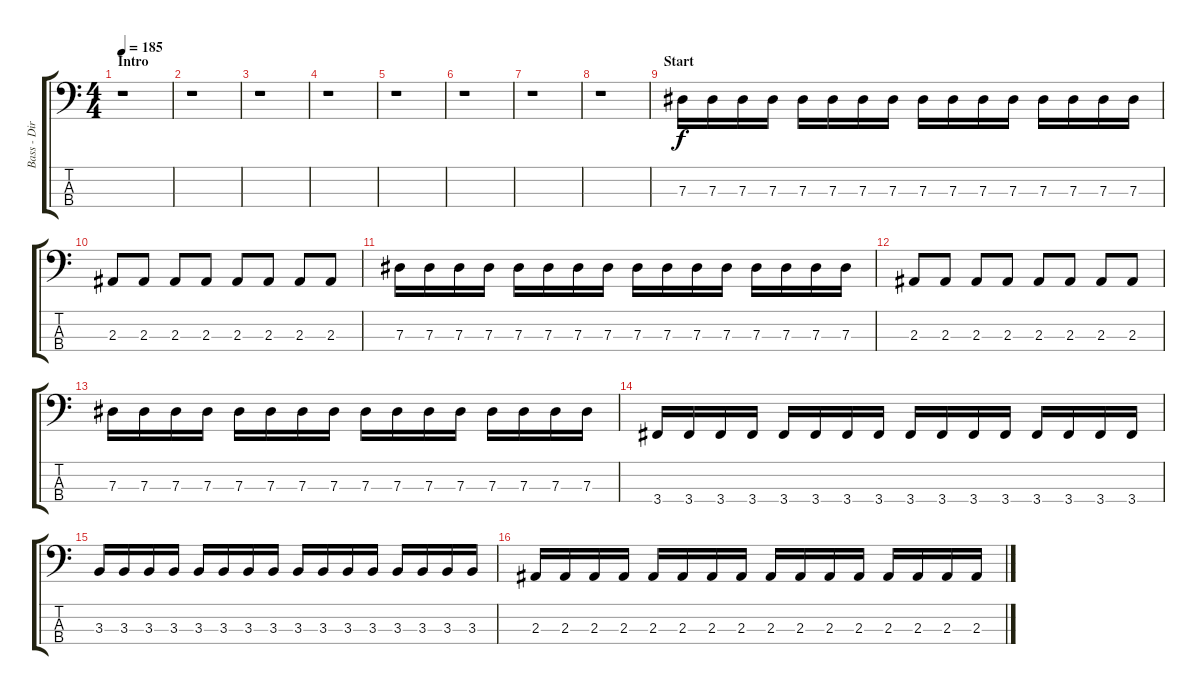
\track ("Bass - Dirk Schlächter" "Bass - Dir") {instrument electricbassfinger}
\staff {score tabs}
\tuning (Gb2 Db2 Ab1 Eb1) {hide}
\ts (4 4)
\section ("" "Intro")
\tempo 185
\clef f4
\ks c
r.1{dy f instrument electricbassfinger} |
r.1 |
r.1 |
r.1 |
r.1 |
r.1 |
r.1 |
r.1 |
\section ("" "Start")
7.3.16 7.3.16 7.3.16 7.3.16 7.3.16 7.3.16 7.3.16 7.3.16 7.3.16 7.3.16 7.3.16 7.3.16 7.3.16 7.3.16 7.3.16 7.3.16 |
2.3.8 2.3.8 2.3.8 2.3.8 2.3.8 2.3.8 2.3.8 2.3.8 |
7.3.16 7.3.16 7.3.16 7.3.16 7.3.16 7.3.16 7.3.16 7.3.16 7.3.16 7.3.16 7.3.16 7.3.16 7.3.16 7.3.16 7.3.16 7.3.16 |
2.3.8 2.3.8 2.3.8 2.3.8 2.3.8 2.3.8 2.3.8 2.3.8 |
7.3.16 7.3.16 7.3.16 7.3.16 7.3.16 7.3.16 7.3.16 7.3.16 7.3.16 7.3.16 7.3.16 7.3.16 7.3.16 7.3.16 7.3.16 7.3.16 |
3.4.16 3.4.16 3.4.16 3.4.16 3.4.16 3.4.16 3.4.16 3.4.16 3.4.16 3.4.16 3.4.16 3.4.16 3.4.16 3.4.16 3.4.16 3.4.16 |
3.3.16 3.3.16 3.3.16 3.3.16 3.3.16 3.3.16 3.3.16 3.3.16 3.3.16 3.3.16 3.3.16 3.3.16 3.3.16 3.3.16 3.3.16 3.3.16 |
2.3.16 2.3.16 2.3.16 2.3.16 2.3.16 2.3.16 2.3.16 2.3.16 2.3.16 2.3.16 2.3.16 2.3.16 2.3.16 2.3.16 2.3.16 2.3.16
